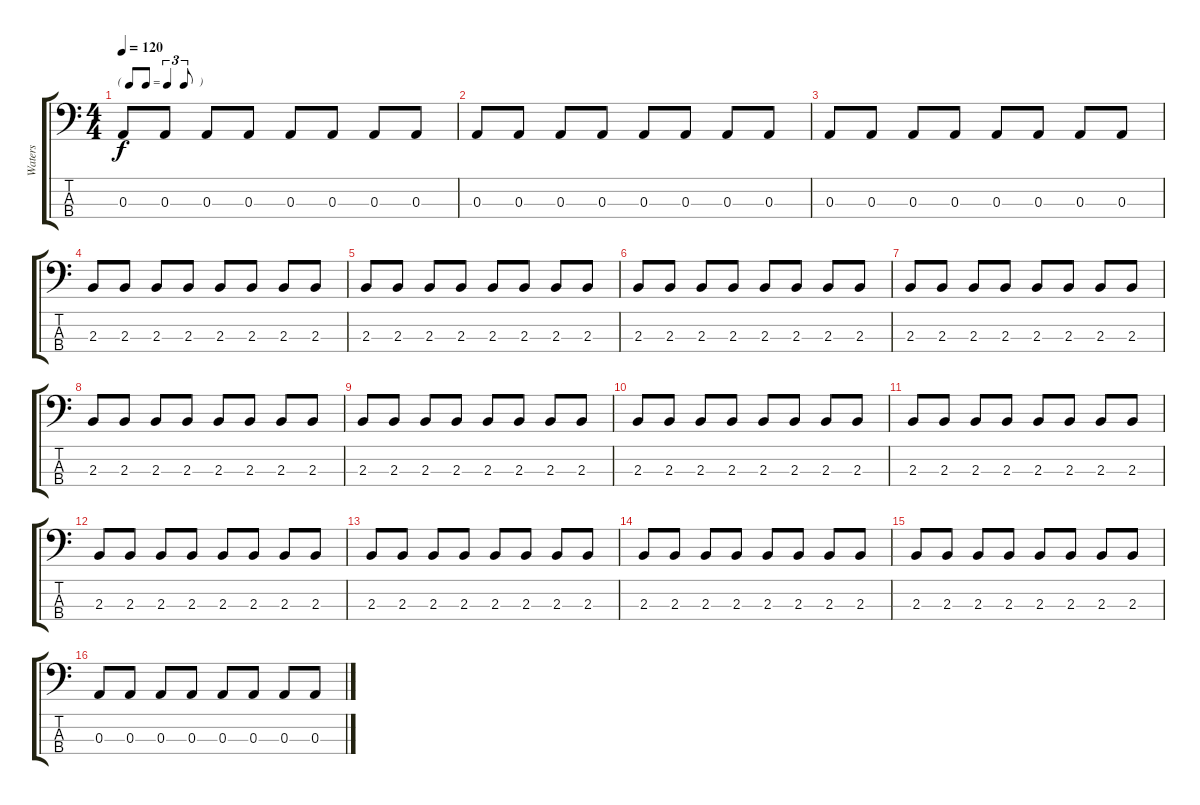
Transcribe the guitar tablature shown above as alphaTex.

\track ("Waters" "Waters") {instrument electricbasspick}
\staff {score tabs}
\tuning (G2 D2 A1 E1) {hide}
\ts (4 4)
\tf triplet8th
\tempo 120
\clef f4
\ks c
0.3.8{dy f} 0.3.8 0.3.8 0.3.8 0.3.8 0.3.8 0.3.8 0.3.8 |
0.3.8 0.3.8 0.3.8 0.3.8 0.3.8 0.3.8 0.3.8 0.3.8 |
0.3.8 0.3.8 0.3.8 0.3.8 0.3.8 0.3.8 0.3.8 0.3.8 |
2.3.8 2.3.8 2.3.8 2.3.8 2.3.8 2.3.8 2.3.8 2.3.8 |
2.3.8 2.3.8 2.3.8 2.3.8 2.3.8 2.3.8 2.3.8 2.3.8 |
2.3.8 2.3.8 2.3.8 2.3.8 2.3.8 2.3.8 2.3.8 2.3.8 |
2.3.8 2.3.8 2.3.8 2.3.8 2.3.8 2.3.8 2.3.8 2.3.8 |
2.3.8 2.3.8 2.3.8 2.3.8 2.3.8 2.3.8 2.3.8 2.3.8 |
2.3.8 2.3.8 2.3.8 2.3.8 2.3.8 2.3.8 2.3.8 2.3.8 |
2.3.8 2.3.8 2.3.8 2.3.8 2.3.8 2.3.8 2.3.8 2.3.8 |
2.3.8 2.3.8 2.3.8 2.3.8 2.3.8 2.3.8 2.3.8 2.3.8 |
2.3.8 2.3.8 2.3.8 2.3.8 2.3.8 2.3.8 2.3.8 2.3.8 |
2.3.8 2.3.8 2.3.8 2.3.8 2.3.8 2.3.8 2.3.8 2.3.8 |
2.3.8 2.3.8 2.3.8 2.3.8 2.3.8 2.3.8 2.3.8 2.3.8 |
2.3.8 2.3.8 2.3.8 2.3.8 2.3.8 2.3.8 2.3.8 2.3.8 |
0.3.8 0.3.8 0.3.8 0.3.8 0.3.8 0.3.8 0.3.8 0.3.8
